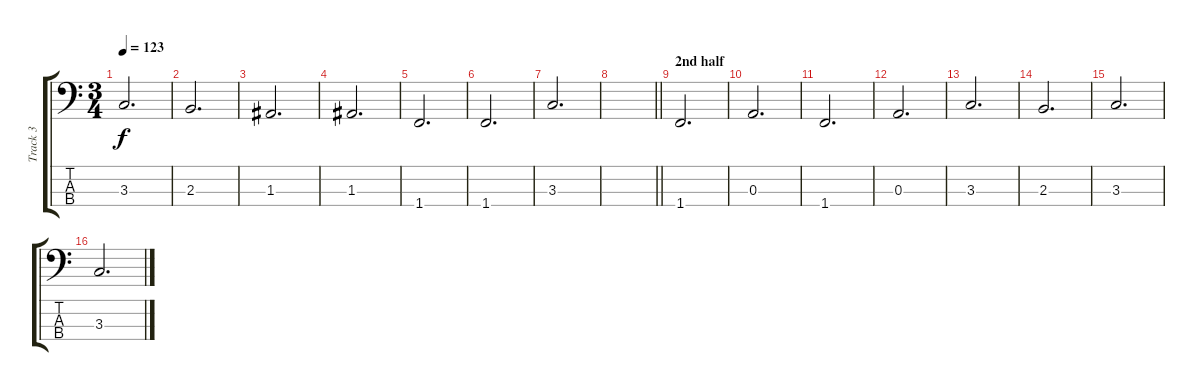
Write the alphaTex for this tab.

\track ("Track 3" "Track 3") {instrument electricbassfinger}
\staff {score tabs}
\tuning (G2 D2 A1 E1) {hide}
\ts (3 4)
\tempo 123
\clef f4
\ks c
3.3.2{d dy f} |
2.3.2{d} |
1.3.2{d} |
1.3.2{d} |
1.4.2{d} |
1.4.2{d} |
3.3.2{d} |
\barLineRight lightlight
|
\section ("" "2nd half")
1.4.2{d} |
0.3.2{d} |
1.4.2{d} |
0.3.2{d} |
3.3.2{d} |
2.3.2{d} |
3.3.2{d} |
3.3.2{d}
